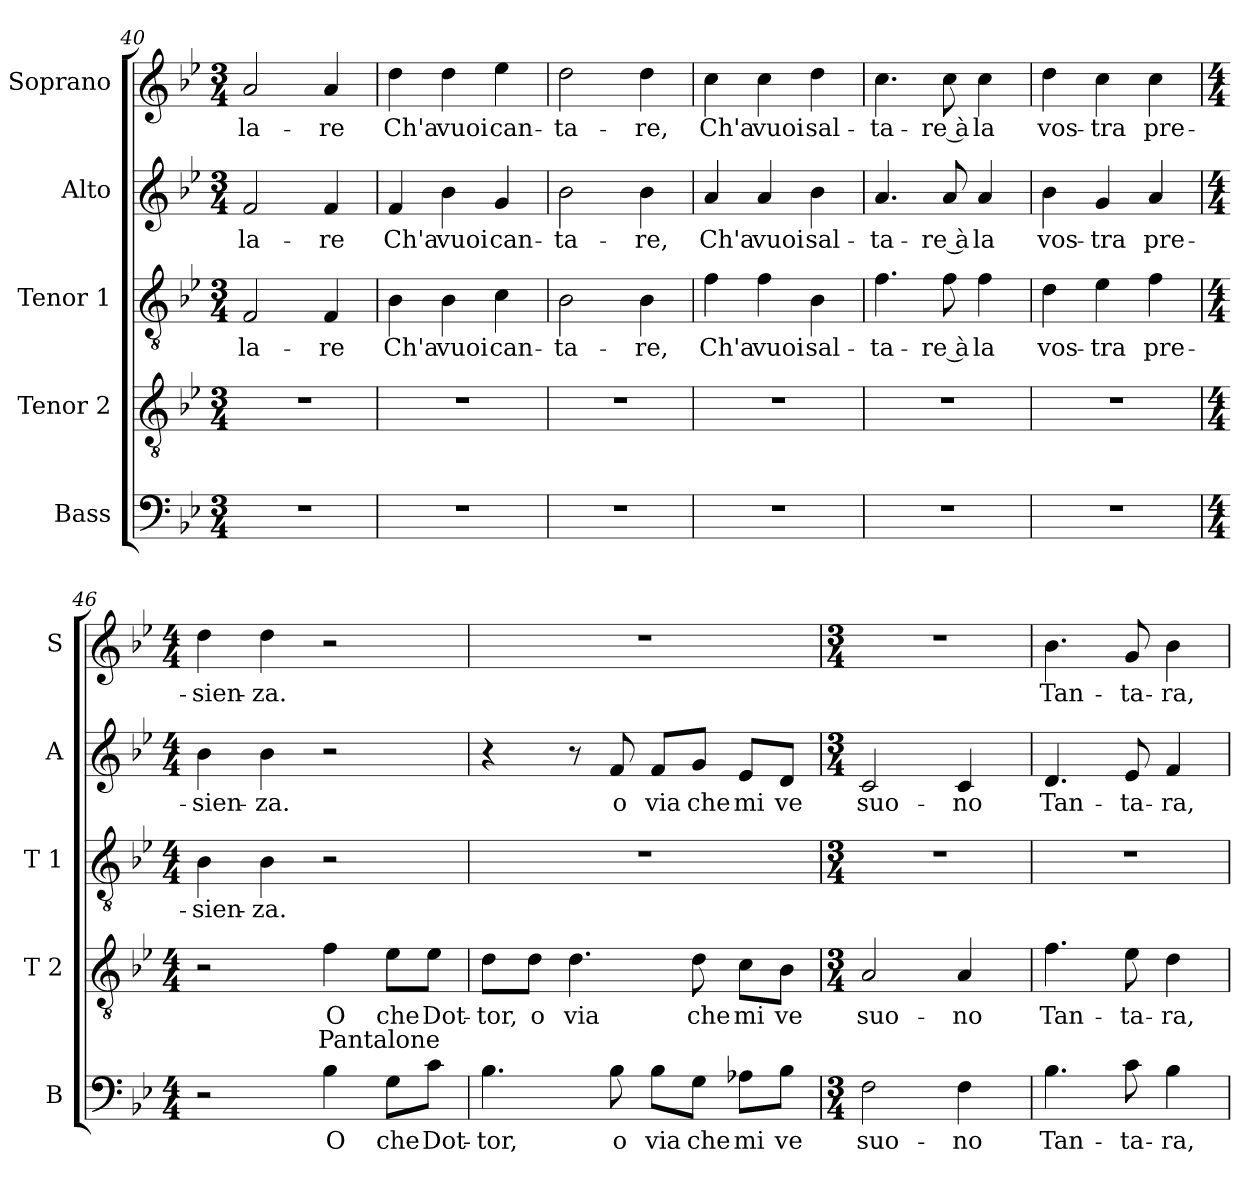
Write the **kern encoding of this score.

**kern	**text	**kern	**text	**text	**kern	**text	**kern	**text	**kern	**text
*part5	*part5	*part4	*part4	*part4	*part3	*part3	*part2	*part2	*part1	*part1
*staff5	*staff5	*staff4	*staff4	*staff4	*staff3	*staff3	*staff2	*staff2	*staff1	*staff1
*I"Bass	*	*I"Tenor 2	*	*	*I"Tenor 1	*	*I"Alto	*	*I"Soprano	*
*I'B	*	*I'T 2	*	*	*I'T 1	*	*I'A	*	*I'S	*
*clefF4	*	*clefGv2	*	*	*clefGv2	*	*clefG2	*	*clefG2	*
*k[b-e-]	*	*k[b-e-]	*	*	*k[b-e-]	*	*k[b-e-]	*	*k[b-e-]	*
*B-:	*	*B-:	*	*	*B-:	*	*B-:	*	*B-:	*
*M3/4	*	*M3/4	*	*	*M3/4	*	*M3/4	*	*M3/4	*
=40	=40	=40	=40	=40	=40	=40	=40	=40	=40	=40
!	!	!	!	!	!	!LO:LY:b	!	!LO:LY:b	!	!LO:LY:b
2.r	.	2.r	.	.	2F/	-la-	2f/	-la-	2a/	-la-
!	!	!	!	!	!	!LO:LY:b	!	!LO:LY:b	!	!LO:LY:b
.	.	.	.	.	4F/	-re	4f/	-re	4a/	-re
!!LO:PB:g=z
=41	=41	=41	=41	=41	=41	=41	=41	=41	=41	=41
!	!	!	!	!	!	!LO:LY:b	!	!LO:LY:b	!	!LO:LY:b
2.r	.	2.r	.	.	4B-\	Ch'a	4f/	Ch'a	4dd\	Ch'a
!	!	!	!	!	!	!LO:LY:b	!	!LO:LY:b	!	!LO:LY:b
.	.	.	.	.	4B-\	vuoi	4b-\	vuoi	4dd\	vuoi
!	!	!	!	!	!	!LO:LY:b	!	!LO:LY:b	!	!LO:LY:b
.	.	.	.	.	4c\	can-	4g/	can-	4ee-\	can-
=42	=42	=42	=42	=42	=42	=42	=42	=42	=42	=42
!	!	!	!	!	!	!LO:LY:b	!	!LO:LY:b	!	!LO:LY:b
2.r	.	2.r	.	.	2B-\	-ta-	2b-\	-ta-	2dd\	-ta-
!	!	!	!	!	!	!LO:LY:b	!	!LO:LY:b	!	!LO:LY:b
.	.	.	.	.	4B-\	-re,	4b-\	-re,	4dd\	-re,
=43	=43	=43	=43	=43	=43	=43	=43	=43	=43	=43
!	!	!	!	!	!	!LO:LY:b	!	!LO:LY:b	!	!LO:LY:b
2.r	.	2.r	.	.	4f\	Ch'a	4a/	Ch'a	4cc\	Ch'a
!	!	!	!	!	!	!LO:LY:b	!	!LO:LY:b	!	!LO:LY:b
.	.	.	.	.	4f\	vuoi	4a/	vuoi	4cc\	vuoi
!	!	!	!	!	!	!LO:LY:b	!	!LO:LY:b	!	!LO:LY:b
.	.	.	.	.	4B-\	sal-	4b-\	sal-	4dd\	sal-
=44	=44	=44	=44	=44	=44	=44	=44	=44	=44	=44
!	!	!	!	!	!	!LO:LY:b	!	!LO:LY:b	!	!LO:LY:b
2.r	.	2.r	.	.	4.f\	-ta-	4.a/	-ta-	4.cc\	-ta-
!	!	!	!	!	!	!LO:LY:b	!	!LO:LY:b	!	!LO:LY:b
.	.	.	.	.	8f\	-re à	8a/	-re à	8cc\	-re à
!	!	!	!	!	!	!LO:LY:b	!	!LO:LY:b	!	!LO:LY:b
.	.	.	.	.	4f\	la	4a/	la	4cc\	la
=45	=45	=45	=45	=45	=45	=45	=45	=45	=45	=45
!	!	!	!	!	!	!LO:LY:b	!	!LO:LY:b	!	!LO:LY:b
2.r	.	2.r	.	.	4d\	vos-	4b-\	vos-	4dd\	vos-
!	!	!	!	!	!	!LO:LY:b	!	!LO:LY:b	!	!LO:LY:b
.	.	.	.	.	4e-\	-tra	4g/	-tra	4cc\	-tra
!	!	!	!	!	!	!LO:LY:b	!	!LO:LY:b	!	!LO:LY:b
.	.	.	.	.	4f\	pre-	4a/	pre-	4cc\	pre-
=46	=46	=46	=46	=46	=46	=46	=46	=46	=46	=46
*M4/4	*	*M4/4	*	*	*M4/4	*	*M4/4	*	*M4/4	*
!	!	!	!	!	!	!LO:LY:b	!	!LO:LY:b	!	!LO:LY:b
2r	.	2r	.	.	4B-\	-sien-	4b-\	-sien-	4dd\	-sien-
!	!	!	!	!	!	!LO:LY:b	!	!LO:LY:b	!	!LO:LY:b
.	.	.	.	.	4B-\	-za.	4b-\	-za.	4dd\	-za.
!	!LO:LY:b	!	!LO:LY:b	!LO:LY:a	!	!	!	!	!	!
4B-\	O	4f\	O	Pantalone	2r	.	2r	.	2r	.
!	!LO:LY:b	!	!LO:LY:b	!	!	!	!	!	!	!
8G\L	che	8e-\L	che	.	.	.	.	.	.	.
!	!LO:LY:b	!	!LO:LY:b	!	!	!	!	!	!	!
8c\J	Dot-	8e-\J	Dot-	.	.	.	.	.	.	.
=47	=47	=47	=47	=47	=47	=47	=47	=47	=47	=47
!	!LO:LY:b	!	!LO:LY:b	!	!	!	!	!	!	!
4.B-\	-tor,	8d\L	-tor,	.	1r	.	4r	.	1r	.
!	!	!	!LO:LY:b	!	!	!	!	!	!	!
.	.	8d\J	o	.	.	.	.	.	.	.
!	!	!	!LO:LY:b	!	!	!	!	!	!	!
.	.	4.d\	via	.	.	.	8r	.	.	.
!	!LO:LY:b	!	!	!	!	!	!	!LO:LY:b	!	!
8B-\	o	.	.	.	.	.	8f/	o	.	.
!	!LO:LY:b	!	!	!	!	!	!	!LO:LY:b	!	!
8B-\L	via	.	.	.	.	.	8f/L	via	.	.
!	!LO:LY:b	!	!LO:LY:b	!	!	!	!	!LO:LY:b	!	!
8G\J	che	8d\	che	.	.	.	8g/J	che	.	.
!	!LO:LY:b	!	!LO:LY:b	!	!	!	!	!LO:LY:b	!	!
8A-X\L	mi	8c\L	mi	.	.	.	8e-/L	mi	.	.
!	!LO:LY:b	!	!LO:LY:b	!	!	!	!	!LO:LY:b	!	!
8B-\J	ve	8B-\J	ve	.	.	.	8d/J	ve	.	.
!!LO:LB:g=z
=48	=48	=48	=48	=48	=48	=48	=48	=48	=48	=48
*M3/4	*	*M3/4	*	*	*M3/4	*	*M3/4	*	*M3/4	*
!	!LO:LY:b	!	!LO:LY:b	!	!	!	!	!LO:LY:b	!	!
2F\	suo-	2A/	suo-	.	2.r	.	2c/	suo-	2.r	.
!	!LO:LY:b	!	!LO:LY:b	!	!	!	!	!LO:LY:b	!	!
4F\	-no	4A/	-no	.	.	.	4c/	-no	.	.
=49	=49	=49	=49	=49	=49	=49	=49	=49	=49	=49
!	!LO:LY:b	!	!LO:LY:b	!	!	!	!	!LO:LY:b	!	!LO:LY:b
4.B-\	Tan-	4.f\	Tan-	.	2.r	.	4.d/	Tan-	4.b-\	Tan-
!	!LO:LY:b	!	!LO:LY:b	!	!	!	!	!LO:LY:b	!	!LO:LY:b
8c\	-ta-	8e-\	-ta-	.	.	.	8e-/	-ta-	8g/	-ta-
!	!LO:LY:b	!	!LO:LY:b	!	!	!	!	!LO:LY:b	!	!LO:LY:b
4B-\	-ra,	4d\	-ra,	.	.	.	4f/	-ra,	4b-\	-ra,
=	=	=	=	=	=	=	=	=	=	=
*-	*-	*-	*-	*-	*-	*-	*-	*-	*-	*-
